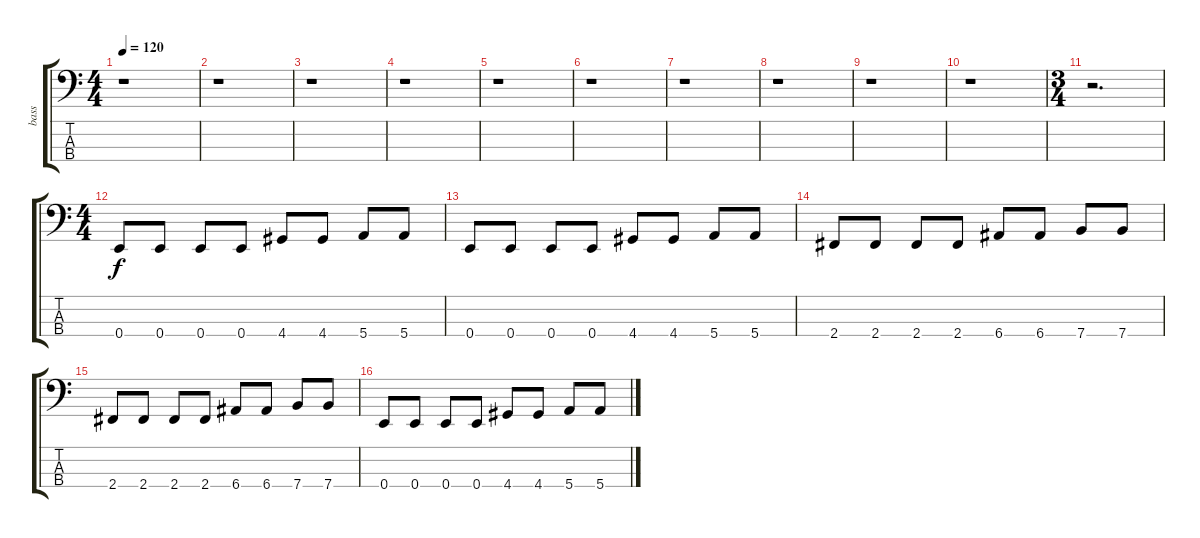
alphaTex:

\track ("bass" "bass") {instrument electricbasspick}
\staff {score tabs}
\tuning (G2 D2 A1 E1) {hide}
\ts (4 4)
\tempo 120
\clef f4
\ks c
r.1{dy f instrument electricbasspick} |
r.1 |
r.1 |
r.1 |
r.1 |
r.1 |
r.1 |
r.1 |
r.1 |
r.1 |
\ts (3 4)
r.2{d} |
\ts (4 4)
0.4.8 0.4.8 0.4.8 0.4.8 4.4.8 4.4.8 5.4.8 5.4.8 |
0.4.8 0.4.8 0.4.8 0.4.8 4.4.8 4.4.8 5.4.8 5.4.8 |
2.4.8 2.4.8 2.4.8 2.4.8 6.4.8 6.4.8 7.4.8 7.4.8 |
2.4.8 2.4.8 2.4.8 2.4.8 6.4.8 6.4.8 7.4.8 7.4.8 |
0.4.8 0.4.8 0.4.8 0.4.8 4.4.8 4.4.8 5.4.8 5.4.8
